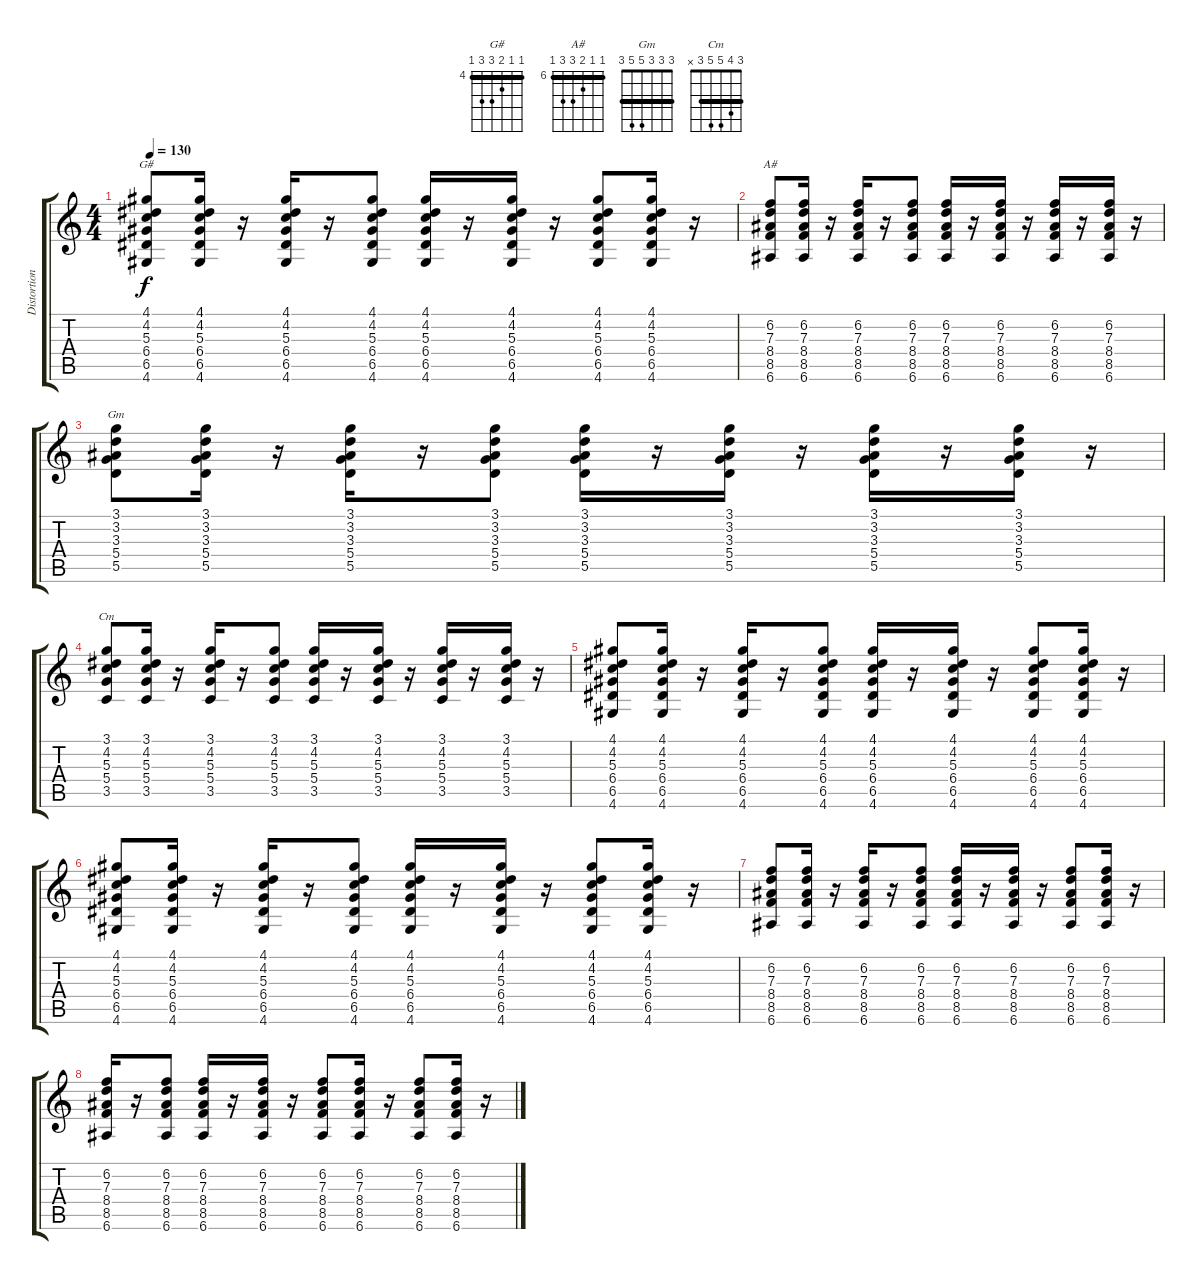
\track ("Distortion Guitar" "Distortion") {instrument distortionguitar}
\staff {score tabs}
\tuning (E4 B3 G3 D3 A2 E2) {hide}
\chord ("G#" 4 4 5 6 6 4) {firstfret 4 barre 4}
\chord ("A#" 6 6 7 8 8 6) {firstfret 6 barre 6}
\chord ("Gm" 3 3 3 5 5 3) {barre 3}
\chord ("Cm" 3 4 5 5 3 x) {barre 3}
\ts (4 4)
\tempo 130
\clef g2
\ks c
(4.1 4.2 5.3 6.4 6.5 4.6).8{ch "G#" dy f volume 10} (4.1 4.2 5.3 6.4 6.5 4.6).16 r.16 (4.1 4.2 5.3 6.4 6.5 4.6).16 r.16 (4.1 4.2 5.3 6.4 6.5 4.6).8 (4.1 4.2 5.3 6.4 6.5 4.6).16 r.16 (4.1 4.2 5.3 6.4 6.5 4.6).16 r.16 (4.1 4.2 5.3 6.4 6.5 4.6).8 (4.1 4.2 5.3 6.4 6.5 4.6).16 r.16 |
(6.2 7.3 8.4 8.5 6.6).8{ch "A#" volume 10} (6.2 7.3 8.4 8.5 6.6).16 r.16 (6.2 7.3 8.4 8.5 6.6).16 r.16 (6.2 7.3 8.4 8.5 6.6).8 (6.2 7.3 8.4 8.5 6.6).16 r.16 (6.2 7.3 8.4 8.5 6.6).16 r.16 (6.2 7.3 8.4 8.5 6.6).16 r.16 (6.2 7.3 8.4 8.5 6.6).16 r.16 |
(3.1 3.2 3.3 5.4 5.5).8{ch "Gm" volume 10} (3.1 3.2 3.3 5.4 5.5).16 r.16 (3.1 3.2 3.3 5.4 5.5).16 r.16 (3.1 3.2 3.3 5.4 5.5).8 (3.1 3.2 3.3 5.4 5.5).16 r.16 (3.1 3.2 3.3 5.4 5.5).16 r.16 (3.1 3.2 3.3 5.4 5.5).16 r.16 (3.1 3.2 3.3 5.4 5.5).16 r.16 |
(3.1 4.2 5.3 5.4 3.5).8{ch "Cm" volume 10} (3.1 4.2 5.3 5.4 3.5).16 r.16 (3.1 4.2 5.3 5.4 3.5).16 r.16 (3.1 4.2 5.3 5.4 3.5).8 (3.1 4.2 5.3 5.4 3.5).16 r.16 (3.1 4.2 5.3 5.4 3.5).16 r.16 (3.1 4.2 5.3 5.4 3.5).16 r.16 (3.1 4.2 5.3 5.4 3.5).16 r.16 |
(4.1 4.2 5.3 6.4 6.5 4.6).8{volume 10} (4.1 4.2 5.3 6.4 6.5 4.6).16 r.16 (4.1 4.2 5.3 6.4 6.5 4.6).16 r.16 (4.1 4.2 5.3 6.4 6.5 4.6).8 (4.1 4.2 5.3 6.4 6.5 4.6).16 r.16 (4.1 4.2 5.3 6.4 6.5 4.6).16 r.16 (4.1 4.2 5.3 6.4 6.5 4.6).8 (4.1 4.2 5.3 6.4 6.5 4.6).16 r.16 |
(4.1 4.2 5.3 6.4 6.5 4.6).8{volume 10} (4.1 4.2 5.3 6.4 6.5 4.6).16 r.16 (4.1 4.2 5.3 6.4 6.5 4.6).16 r.16 (4.1 4.2 5.3 6.4 6.5 4.6).8 (4.1 4.2 5.3 6.4 6.5 4.6).16 r.16 (4.1 4.2 5.3 6.4 6.5 4.6).16 r.16 (4.1 4.2 5.3 6.4 6.5 4.6).8 (4.1 4.2 5.3 6.4 6.5 4.6).16 r.16 |
(6.2 7.3 8.4 8.5 6.6).8{volume 10} (6.2 7.3 8.4 8.5 6.6).16 r.16 (6.2 7.3 8.4 8.5 6.6).16 r.16 (6.2 7.3 8.4 8.5 6.6).8 (6.2 7.3 8.4 8.5 6.6).16 r.16 (6.2 7.3 8.4 8.5 6.6).16 r.16 (6.2 7.3 8.4 8.5 6.6).8 (6.2 7.3 8.4 8.5 6.6).16 r.16 |
(6.2 7.3 8.4 8.5 6.6).16{volume 10} r.16 (6.2 7.3 8.4 8.5 6.6).8 (6.2 7.3 8.4 8.5 6.6).16 r.16 (6.2 7.3 8.4 8.5 6.6).16 r.16 (6.2 7.3 8.4 8.5 6.6).8 (6.2 7.3 8.4 8.5 6.6).16 r.16 (6.2 7.3 8.4 8.5 6.6).8 (6.2 7.3 8.4 8.5 6.6).16 r.16
